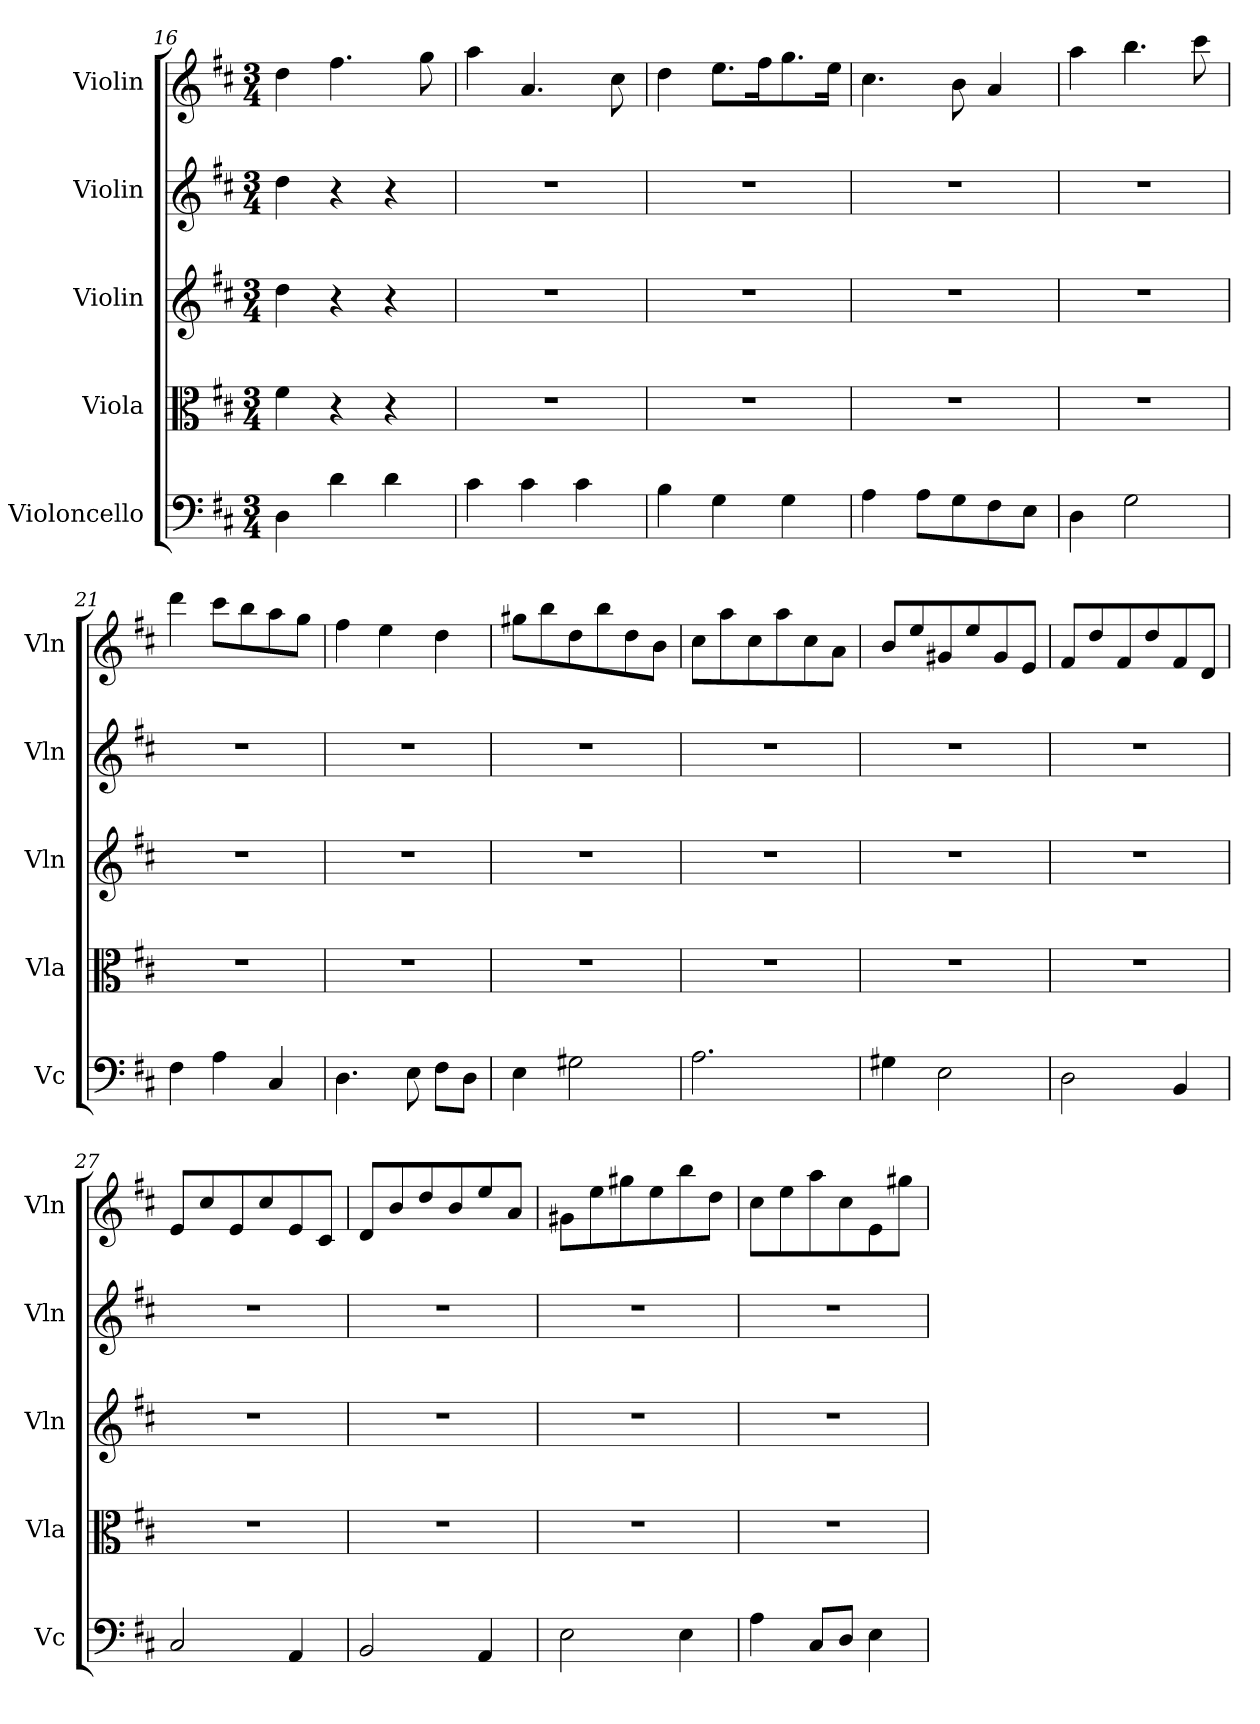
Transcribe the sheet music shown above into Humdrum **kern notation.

**kern	**kern	**kern	**kern	**kern
*part5	*part4	*part3	*part2	*part1
*staff5	*staff4	*staff3	*staff2	*staff1
*I"Violoncello	*I"Viola	*I"Violin	*I"Violin	*I"Violin
*I'Vc	*I'Vla	*I'Vln	*I'Vln	*I'Vln
*clefF4	*clefC3	*clefG2	*clefG2	*clefG2
*k[f#c#]	*k[f#c#]	*k[f#c#]	*k[f#c#]	*k[f#c#]
*M3/4	*M3/4	*M3/4	*M3/4	*M3/4
=16	=16	=16	=16	=16
4D\	4f#\	4dd\	4dd\	4dd\
4d\	4r	4r	4r	4.ff#\
4d\	4r	4r	4r	.
.	.	.	.	8gg\
=17	=17	=17	=17	=17
4c#\	2.r	2.r	2.r	4aa\
4c#\	.	.	.	4.a/
4c#\	.	.	.	.
.	.	.	.	8cc#\
=18	=18	=18	=18	=18
4B\	2.r	2.r	2.r	4dd\
4G\	.	.	.	8.ee\L
.	.	.	.	16ff#\K
4G\	.	.	.	8.gg\
.	.	.	.	16ee\Jk
=19	=19	=19	=19	=19
4A\	2.r	2.r	2.r	4.cc#\
8A\L	.	.	.	.
8G\	.	.	.	8b\
8F#\	.	.	.	4a/
8E\J	.	.	.	.
=20	=20	=20	=20	=20
4D\	2.r	2.r	2.r	4aa\
2G\	.	.	.	4.bb\
.	.	.	.	8ccc#\
=21	=21	=21	=21	=21
4F#\	2.r	2.r	2.r	4ddd\
4A\	.	.	.	8ccc#\L
.	.	.	.	8bb\
4C#/	.	.	.	8aa\
.	.	.	.	8gg\J
=22	=22	=22	=22	=22
4.D\	2.r	2.r	2.r	4ff#\
.	.	.	.	4ee\
8E\	.	.	.	.
8F#\L	.	.	.	4dd\
8D\J	.	.	.	.
=23	=23	=23	=23	=23
4E\	2.r	2.r	2.r	8gg#X\L
.	.	.	.	8bb\
2G#X\	.	.	.	8dd\
.	.	.	.	8bb\
.	.	.	.	8dd\
.	.	.	.	8b\J
=24	=24	=24	=24	=24
2.A\	2.r	2.r	2.r	8cc#\L
.	.	.	.	8aa\
.	.	.	.	8cc#\
.	.	.	.	8aa\
.	.	.	.	8cc#\
.	.	.	.	8a\J
=25	=25	=25	=25	=25
4G#X\	2.r	2.r	2.r	8b/L
.	.	.	.	8ee/
2E\	.	.	.	8g#X/
.	.	.	.	8ee/
.	.	.	.	8g#/
.	.	.	.	8e/J
=26	=26	=26	=26	=26
2D\	2.r	2.r	2.r	8f#/L
.	.	.	.	8dd/
.	.	.	.	8f#/
.	.	.	.	8dd/
4BB/	.	.	.	8f#/
.	.	.	.	8d/J
=27	=27	=27	=27	=27
2C#/	2.r	2.r	2.r	8e/L
.	.	.	.	8cc#/
.	.	.	.	8e/
.	.	.	.	8cc#/
4AA/	.	.	.	8e/
.	.	.	.	8c#/J
=28	=28	=28	=28	=28
2BB/	2.r	2.r	2.r	8d/L
.	.	.	.	8b/
.	.	.	.	8dd/
.	.	.	.	8b/
4AA/	.	.	.	8ee/
.	.	.	.	8a/J
=29	=29	=29	=29	=29
2E\	2.r	2.r	2.r	8g#X\L
.	.	.	.	8ee\
.	.	.	.	8gg#X\
.	.	.	.	8ee\
4E\	.	.	.	8bb\
.	.	.	.	8dd\J
=30	=30	=30	=30	=30
4A\	2.r	2.r	2.r	8cc#\L
.	.	.	.	8ee\
8C#/L	.	.	.	8aa\
8D/J	.	.	.	8cc#\
4E\	.	.	.	8e\
.	.	.	.	8gg#X\J
=	=	=	=	=
*-	*-	*-	*-	*-
